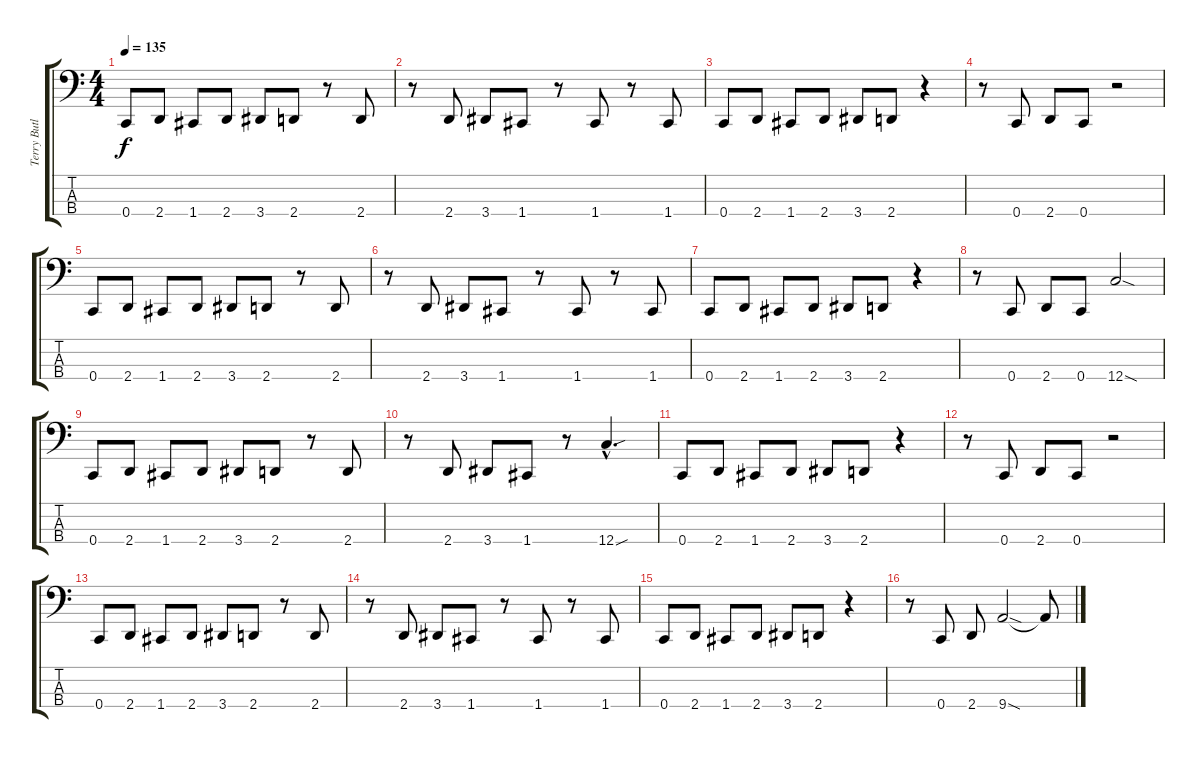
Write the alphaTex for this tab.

\track ("Terry Butler (Bass)" "Terry Butl") {instrument electricbassfinger}
\staff {score tabs}
\tuning (Eb2 Bb1 F1 C1) {hide}
\ts (4 4)
\tempo 135
\clef f4
\ks c
0.4.8{dy f} 2.4.8 1.4.8 2.4.8 3.4.8 2.4.8 r.8 2.4.8 |
r.8 2.4.8 3.4.8 1.4.8 r.8 1.4.8 r.8 1.4.8 |
0.4.8 2.4.8 1.4.8 2.4.8 3.4.8 2.4.8 r.4 |
r.8 0.4.8 2.4.8 0.4.8 r.2 |
0.4.8 2.4.8 1.4.8 2.4.8 3.4.8 2.4.8 r.8 2.4.8 |
r.8 2.4.8 3.4.8 1.4.8 r.8 1.4.8 r.8 1.4.8 |
0.4.8 2.4.8 1.4.8 2.4.8 3.4.8 2.4.8 r.4 |
r.8 0.4.8 2.4.8 0.4.8 12.4{sod}.2 |
0.4.8 2.4.8 1.4.8 2.4.8 3.4.8 2.4.8 r.8 2.4.8 |
r.8 2.4.8 3.4.8 1.4.8 r.8 12.4{sou hac}.4{d} |
0.4.8 2.4.8 1.4.8 2.4.8 3.4.8 2.4.8 r.4 |
r.8 0.4.8 2.4.8 0.4.8 r.2 |
0.4.8 2.4.8 1.4.8 2.4.8 3.4.8 2.4.8 r.8 2.4.8 |
r.8 2.4.8 3.4.8 1.4.8 r.8 1.4.8 r.8 1.4.8 |
0.4.8 2.4.8 1.4.8 2.4.8 3.4.8 2.4.8 r.4 |
r.8 0.4.8 2.4.8 9.4{sod}.2 9.4{t}.8
